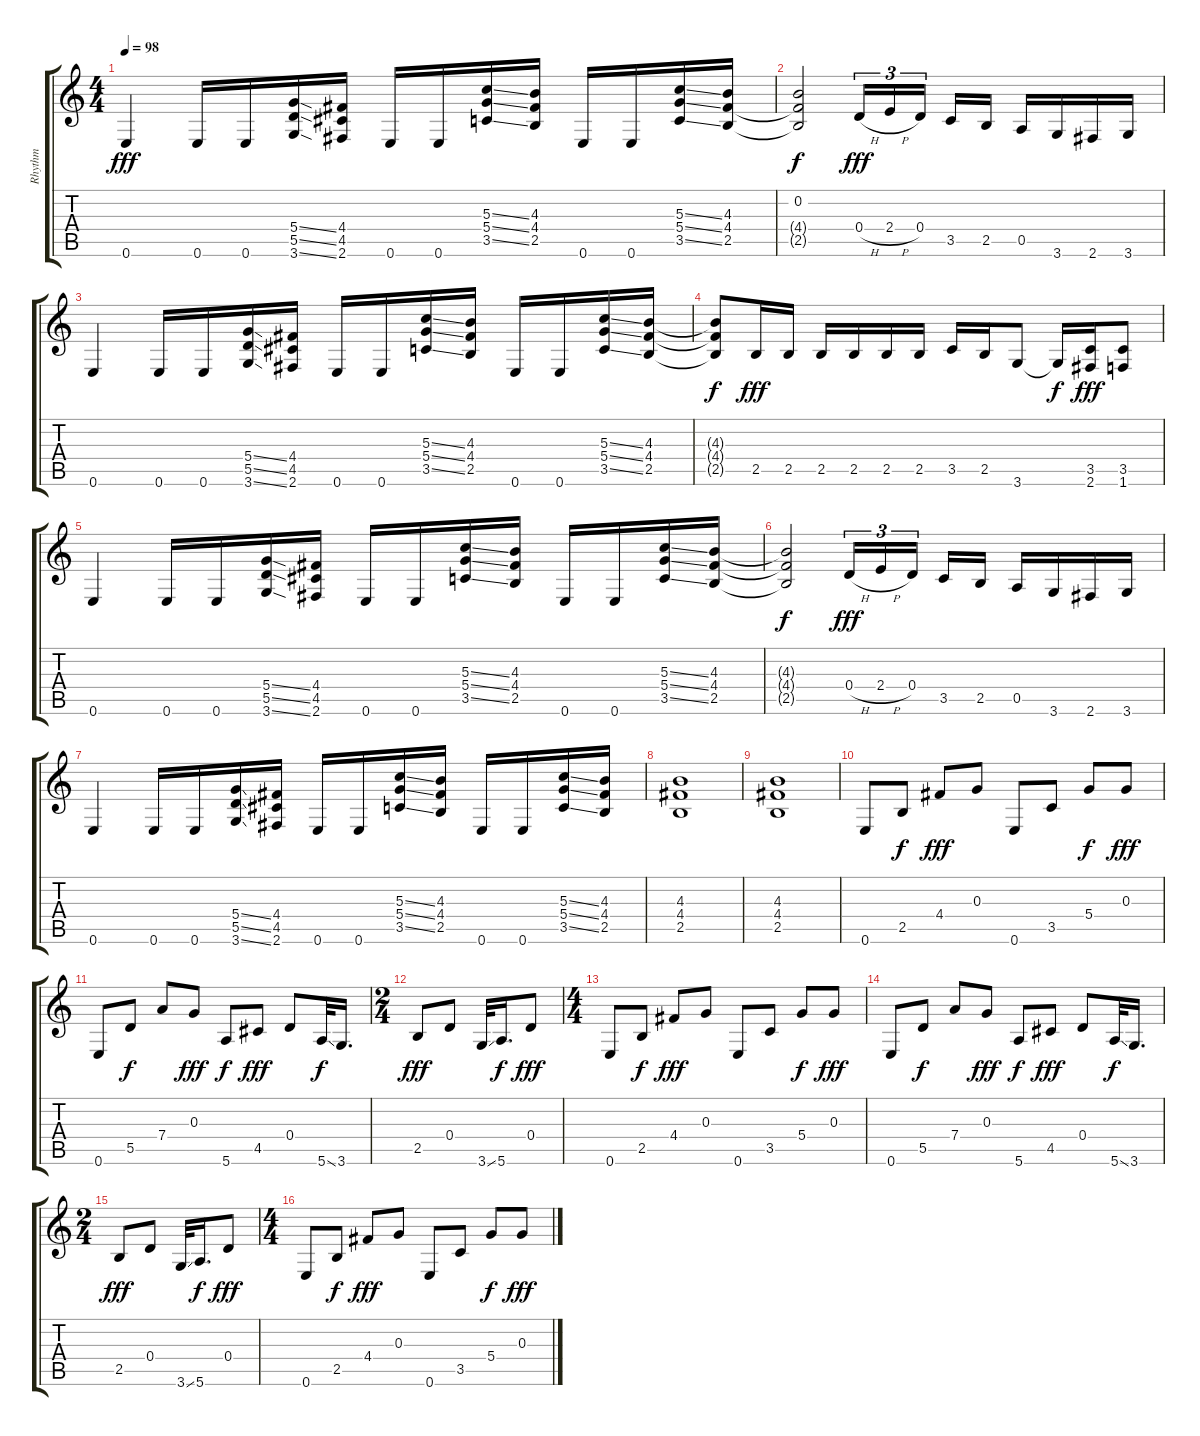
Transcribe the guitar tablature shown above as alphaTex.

\track ("Rhythm" "Rhythm") {instrument electricguitarclean}
\staff {score tabs}
\tuning (E4 B3 G3 D3 A2 E2) {hide}
\ts (4 4)
\tempo 98
\clef g2
\ks c
0.6.4{dy fff instrument overdrivenguitar} 0.6.16 0.6.16 (5.4{ss} 5.5{ss} 3.6{ss}).16 (4.4 4.5 2.6).16 0.6.16 0.6.16 (5.3{ss} 5.4{ss} 3.5{ss}).16 (4.3 4.4 2.5).16 0.6.16 0.6.16 (5.3{ss} 5.4{ss} 3.5{ss}).16 (4.3 4.4 2.5).16 |
(0.2 4.4{t} 2.5{t}).2{dy f} 0.4{h}.16{tu (3 2) dy fff} 2.4{h}.16{tu (3 2)} 0.4.16{tu (3 2) beam splitsecondary} 3.5.16 2.5.16 0.5.16 3.6.16 2.6.16 3.6.16 |
0.6.4 0.6.16 0.6.16 (5.4{ss} 5.5{ss} 3.6{ss}).16 (4.4 4.5 2.6).16 0.6.16 0.6.16 (5.3{ss} 5.4{ss} 3.5{ss}).16 (4.3 4.4 2.5).16 0.6.16 0.6.16 (5.3{ss} 5.4{ss} 3.5{ss}).16 (4.3 4.4 2.5).16 |
(4.3{t} 4.4{t} 2.5{t}).8{dy f} 2.5.16{dy fff} 2.5.16 2.5.16 2.5.16 2.5.16 2.5.16 3.5.16 2.5.16 3.6.8 3.6{t}.16{dy f} (3.5 2.6).16{dy fff} (3.5 1.6).8 |
0.6.4 0.6.16 0.6.16 (5.4{ss} 5.5{ss} 3.6{ss}).16 (4.4 4.5 2.6).16 0.6.16 0.6.16 (5.3{ss} 5.4{ss} 3.5{ss}).16 (4.3 4.4 2.5).16 0.6.16 0.6.16 (5.3{ss} 5.4{ss} 3.5{ss}).16 (4.3 4.4 2.5).16 |
(4.3{t} 4.4{t} 2.5{t}).2{dy f} 0.4{h}.16{tu (3 2) dy fff} 2.4{h}.16{tu (3 2)} 0.4.16{tu (3 2) beam splitsecondary} 3.5.16 2.5.16 0.5.16 3.6.16 2.6.16 3.6.16 |
0.6.4 0.6.16 0.6.16 (5.4{ss} 5.5{ss} 3.6{ss}).16 (4.4 4.5 2.6).16 0.6.16 0.6.16 (5.3{ss} 5.4{ss} 3.5{ss}).16 (4.3 4.4 2.5).16 0.6.16 0.6.16 (5.3{ss} 5.4{ss} 3.5{ss}).16 (4.3 4.4 2.5).16 |
(4.3 4.4 2.5).1 |
(4.3 4.4 2.5).1 |
0.6.8{instrument electricguitarclean} 2.5.8{dy f} 4.4.8{dy fff} 0.3.8 0.6.8 3.5.8 5.4.8{dy f} 0.3.8{dy fff} |
0.6.8 5.5.8{dy f} 7.4.8 0.3.8{dy fff} 5.6.8{dy f} 4.5.8{dy fff} 0.4.8 5.6{ss}.32{dy f} 3.6.16{d} |
\ts (2 4)
2.5.8{dy fff} 0.4.8 3.6{ss}.32 5.6.16{d dy f} 0.4.8{dy fff} |
\ts (4 4)
0.6.8 2.5.8{dy f} 4.4.8{dy fff} 0.3.8 0.6.8 3.5.8 5.4.8{dy f} 0.3.8{dy fff} |
0.6.8 5.5.8{dy f} 7.4.8 0.3.8{dy fff} 5.6.8{dy f} 4.5.8{dy fff} 0.4.8 5.6{ss}.32{dy f} 3.6.16{d} |
\ts (2 4)
2.5.8{dy fff} 0.4.8 3.6{ss}.32 5.6.16{d dy f} 0.4.8{dy fff} |
\ts (4 4)
0.6.8 2.5.8{dy f} 4.4.8{dy fff} 0.3.8 0.6.8 3.5.8 5.4.8{dy f} 0.3.8{dy fff}
